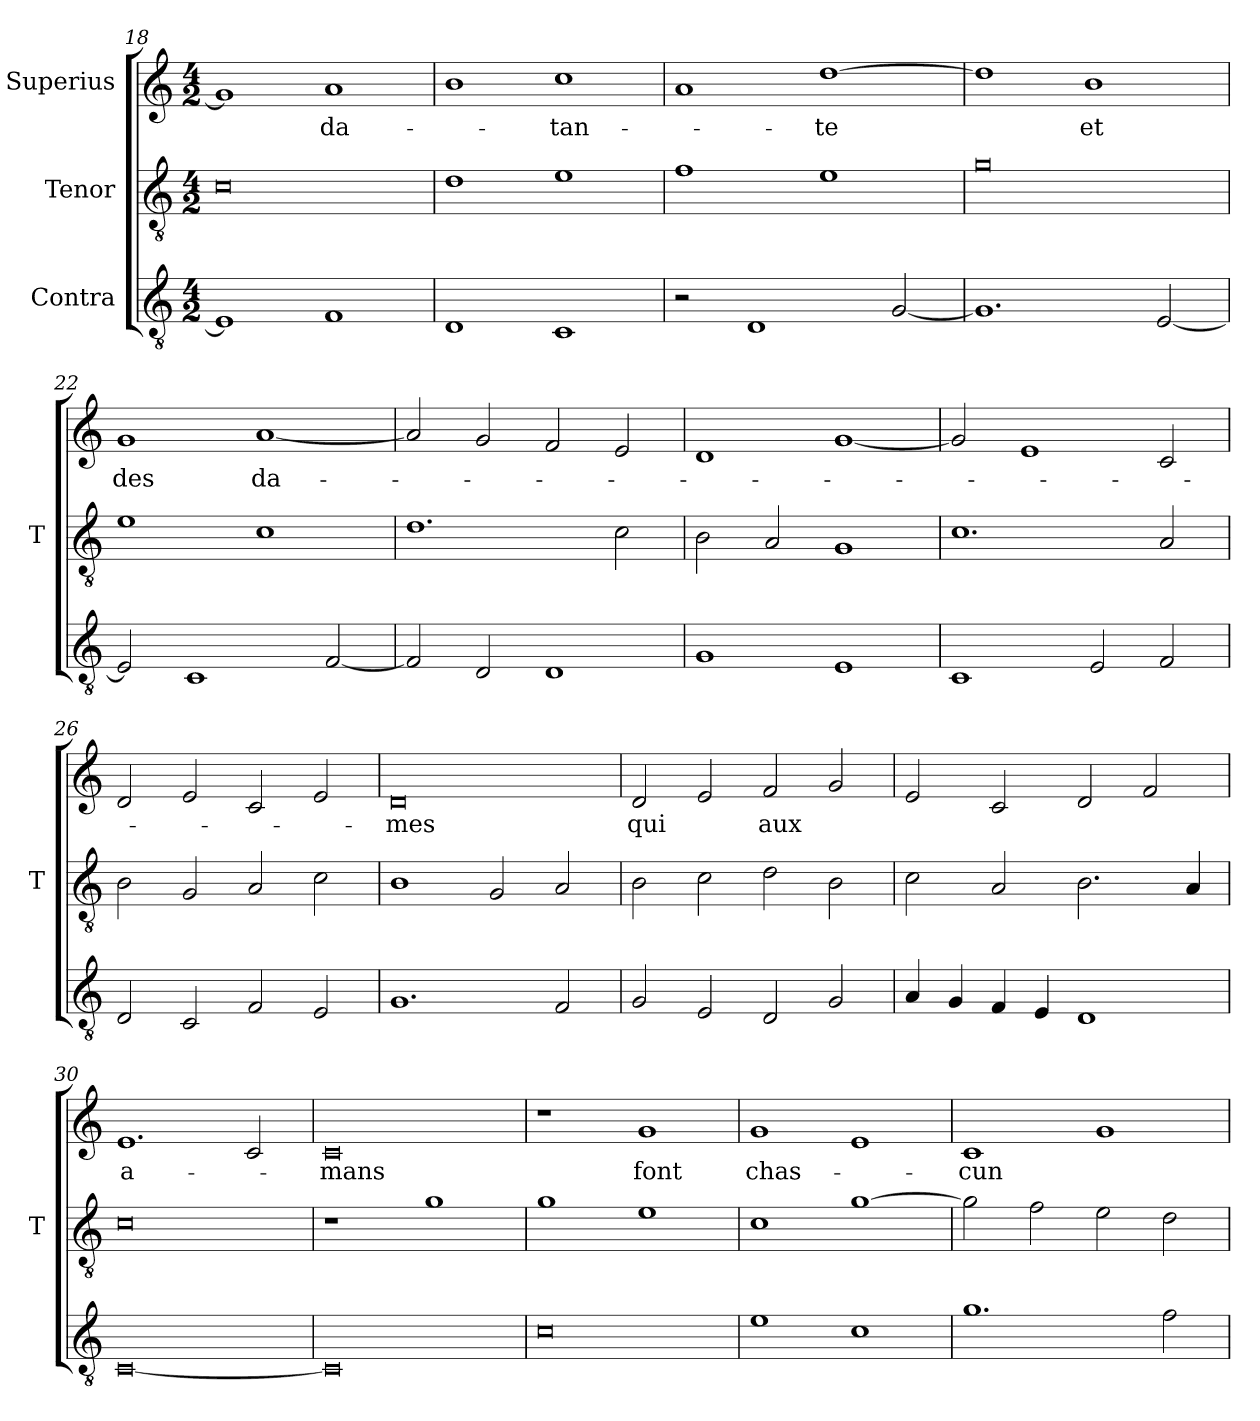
**kern	**kern	**kern	**text
*part3	*part2	*part1	*part1
*staff3	*staff2	*staff1	*staff1
*I"Contra	*I"Tenor	*I"Superius	*
*	*I'T	*	*
*clefGv2	*clefGv2	*clefG2	*
*M4/2	*M4/2	*M4/2	*
=18	=18	=18	=18
1E]	0c	1g]	.
1F	.	1a	da-
=19	=19	=19	=19
1D	1d	1b	.
1C	1e	1cc	-tan-
=20	=20	=20	=20
2r	1f	1a	.
1D	.	.	.
.	1e	[1dd	-te
[2G	.	.	.
=21	=21	=21	=21
1.G]	0g	1dd]	.
.	.	1b	-et
[2E	.	.	.
=22	=22	=22	=22
2E]	1e	1g	-des
1C	.	.	.
.	1c	[1a	da-
[2F	.	.	.
=23	=23	=23	=23
2F]	1.d	2a]	.
2D	.	2g	.
1D	.	2f	.
.	2c	2e	.
=24	=24	=24	=24
1G	2B	1d	.
.	2A	.	.
1E	1G	[1g	.
=25	=25	=25	=25
1C	1.c	2g]	.
.	.	1e	.
2E	.	.	.
2F	2A	2c	.
=26	=26	=26	=26
2D	2B	2d	.
2C	2G	2e	.
2F	2A	2c	.
2E	2c	2e	.
=27	=27	=27	=27
1.G	1B	0d	-mes
.	2G	.	.
2F	2A	.	.
=28	=28	=28	=28
2G	2B	2d	-qui
2E	2c	2e	.
2D	2d	2f	-aux
2G	2B	2g	.
=29	=29	=29	=29
4A	2c	2e	.
4G	.	.	.
4F	2A	2c	.
4E	.	.	.
1D	2.B	2d	.
.	.	2f	.
.	4A	.	.
=30	=30	=30	=30
[0C	0c	1.e	a-
.	.	2c	.
=31	=31	=31	=31
0C]	1r	0c	-mans
.	1g	.	.
=32	=32	=32	=32
0c	1g	1r	.
.	1e	1g	-font
=33	=33	=33	=33
1e	1c	1g	chas-
1c	[1g	1e	.
=34	=34	=34	=34
1.g	2g]	1c	-cun
.	2f	.	.
.	2e	1g	.
2f	2d	.	.
=	=	=	=
*-	*-	*-	*-
